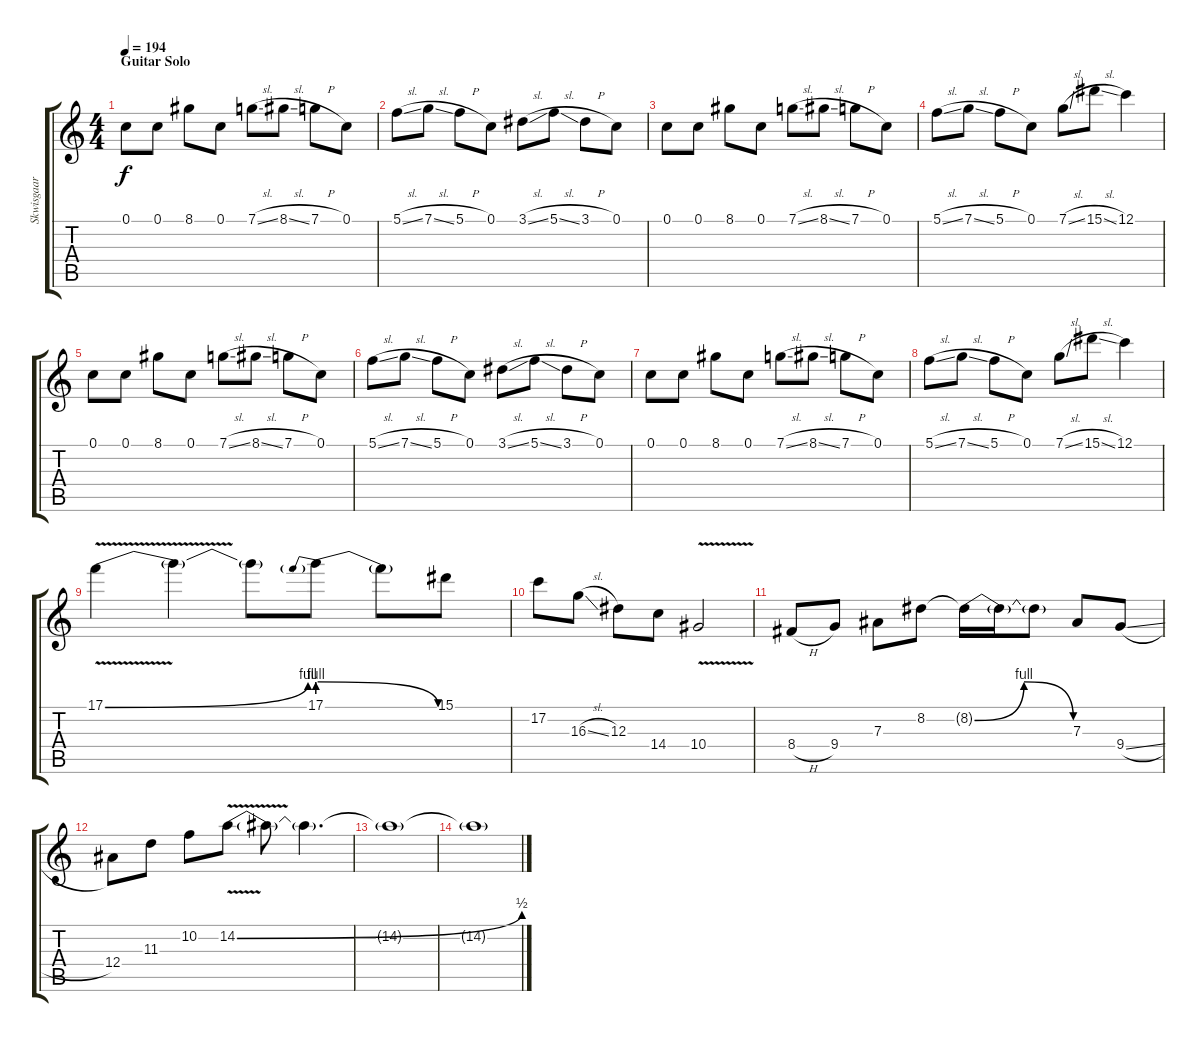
\track ("Skwisgaar Skwigelf (Solo Guitar 1)" "Skwisgaar ") {instrument distortionguitar}
\staff {score tabs}
\tuning (C4 G3 Eb3 Bb2 F2 C2) {hide}
\ts (4 4)
\section ("" "Guitar Solo")
\tempo 194
\clef g2
\ks c
0.1.8{dy f} 0.1.8 8.1.8 0.1.8 7.1{sl}.8 8.1{sl}.8 7.1{h}.8 0.1.8 |
5.1{sl}.8 7.1{sl}.8 5.1{h}.8 0.1.8 3.1{sl}.8 5.1{sl}.8 3.1{h}.8 0.1.8 |
0.1.8 0.1.8 8.1.8 0.1.8 7.1{sl}.8 8.1{sl}.8 7.1{h}.8 0.1.8 |
5.1{sl}.8 7.1{sl}.8 5.1{h}.8 0.1.8 7.1{sl}.8 15.1{sl}.8 12.1.4 |
0.1.8 0.1.8 8.1.8 0.1.8 7.1{sl}.8 8.1{sl}.8 7.1{h}.8 0.1.8 |
5.1{sl}.8 7.1{sl}.8 5.1{h}.8 0.1.8 3.1{sl}.8 5.1{sl}.8 3.1{h}.8 0.1.8 |
0.1.8 0.1.8 8.1.8 0.1.8 7.1{sl}.8 8.1{sl}.8 7.1{h}.8 0.1.8 |
5.1{sl}.8 7.1{sl}.8 5.1{h}.8 0.1.8 7.1{sl}.8 15.1{sl}.8 12.1.4 |
17.1{be (bend 0 0 60 4) v}.4 17.1{t}.4 17.1{t}.8 17.1{be (prebendrelease 0 4 60 0)}.8 17.1{t}.8 15.1.8 |
17.2.8 16.3{sl}.8 12.3.8 14.4.8 10.4{v}.2 |
8.4{h}.8 9.4.8 7.3.8 8.2.8 8.2{be (bendrelease 0 0 30 4 30 4 60 0) t}.16 8.2{t}.16 8.2{t}.8 7.3.8 9.4{sl}.8 |
12.4.8 11.3.8 10.2.8 14.2{be (bend 0 0 60 2) v}.8 14.2{t}.8 14.2{t}.4{d} |
14.2{t}.1 |
14.2{t}.1
